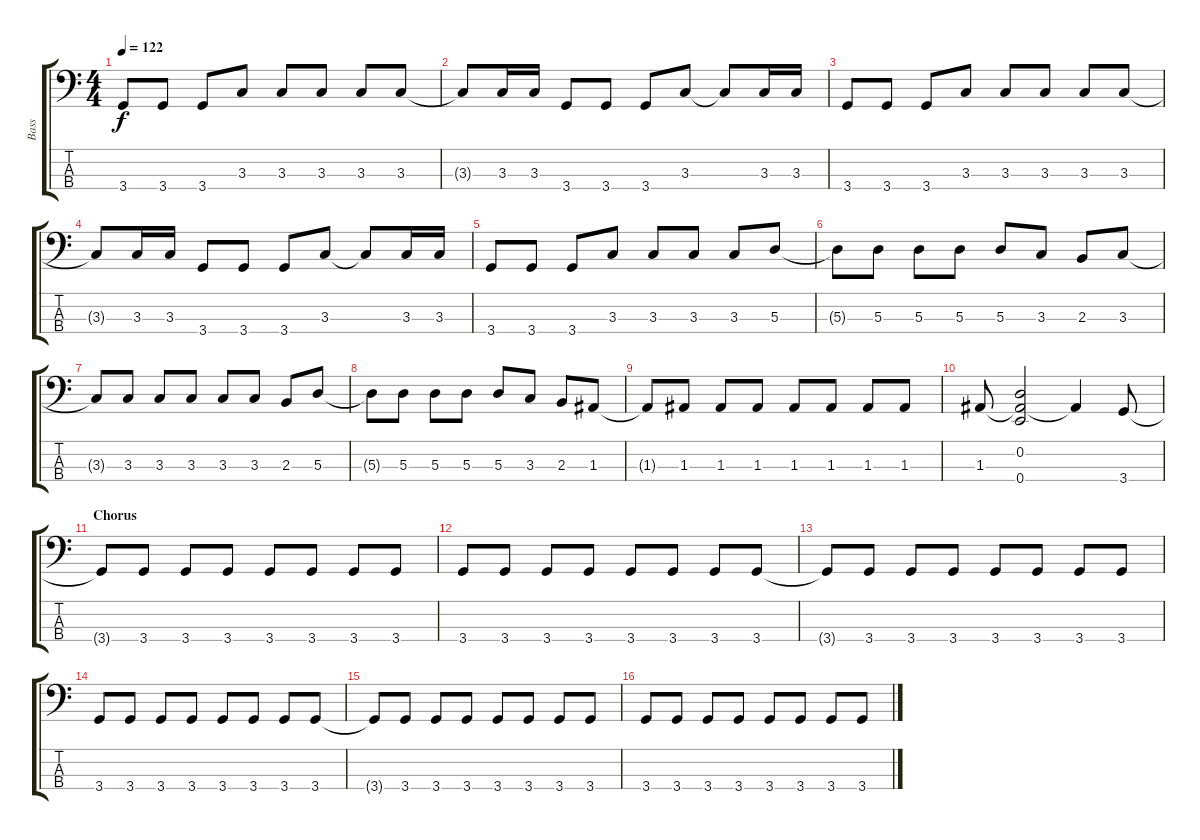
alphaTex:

\track ("Bass" "Bass") {instrument electricbasspick}
\staff {score tabs}
\tuning (G2 D2 A1 E1) {hide}
\ts (4 4)
\tempo 122
\clef f4
\ks c
3.4.8{dy f} 3.4.8 3.4.8 3.3.8 3.3.8 3.3.8 3.3.8 3.3.8 |
3.3{t}.8 3.3.16 3.3.16 3.4.8 3.4.8 3.4.8 3.3.8 3.3{t}.8 3.3.16 3.3.16 |
3.4.8 3.4.8 3.4.8 3.3.8 3.3.8 3.3.8 3.3.8 3.3.8 |
3.3{t}.8 3.3.16 3.3.16 3.4.8 3.4.8 3.4.8 3.3.8 3.3{t}.8 3.3.16 3.3.16 |
3.4.8 3.4.8 3.4.8 3.3.8 3.3.8 3.3.8 3.3.8 5.3.8 |
5.3{t}.8 5.3.8 5.3.8 5.3.8 5.3.8 3.3.8 2.3.8 3.3.8 |
3.3{t}.8 3.3.8 3.3.8 3.3.8 3.3.8 3.3.8 2.3.8 5.3.8 |
5.3{t}.8 5.3.8 5.3.8 5.3.8 5.3.8 3.3.8 2.3.8 1.3.8 |
1.3{t}.8 1.3.8 1.3.8 1.3.8 1.3.8 1.3.8 1.3.8 1.3.8 |
1.3.8 (0.2 1.3{t} 0.4).2 1.3{t}.4 3.4.8 |
\section ("" "Chorus")
3.4{t}.8 3.4.8 3.4.8 3.4.8 3.4.8 3.4.8 3.4.8 3.4.8 |
3.4.8 3.4.8 3.4.8 3.4.8 3.4.8 3.4.8 3.4.8 3.4.8 |
3.4{t}.8 3.4.8 3.4.8 3.4.8 3.4.8 3.4.8 3.4.8 3.4.8 |
3.4.8 3.4.8 3.4.8 3.4.8 3.4.8 3.4.8 3.4.8 3.4.8 |
3.4{t}.8 3.4.8 3.4.8 3.4.8 3.4.8 3.4.8 3.4.8 3.4.8 |
3.4.8 3.4.8 3.4.8 3.4.8 3.4.8 3.4.8 3.4.8 3.4.8
